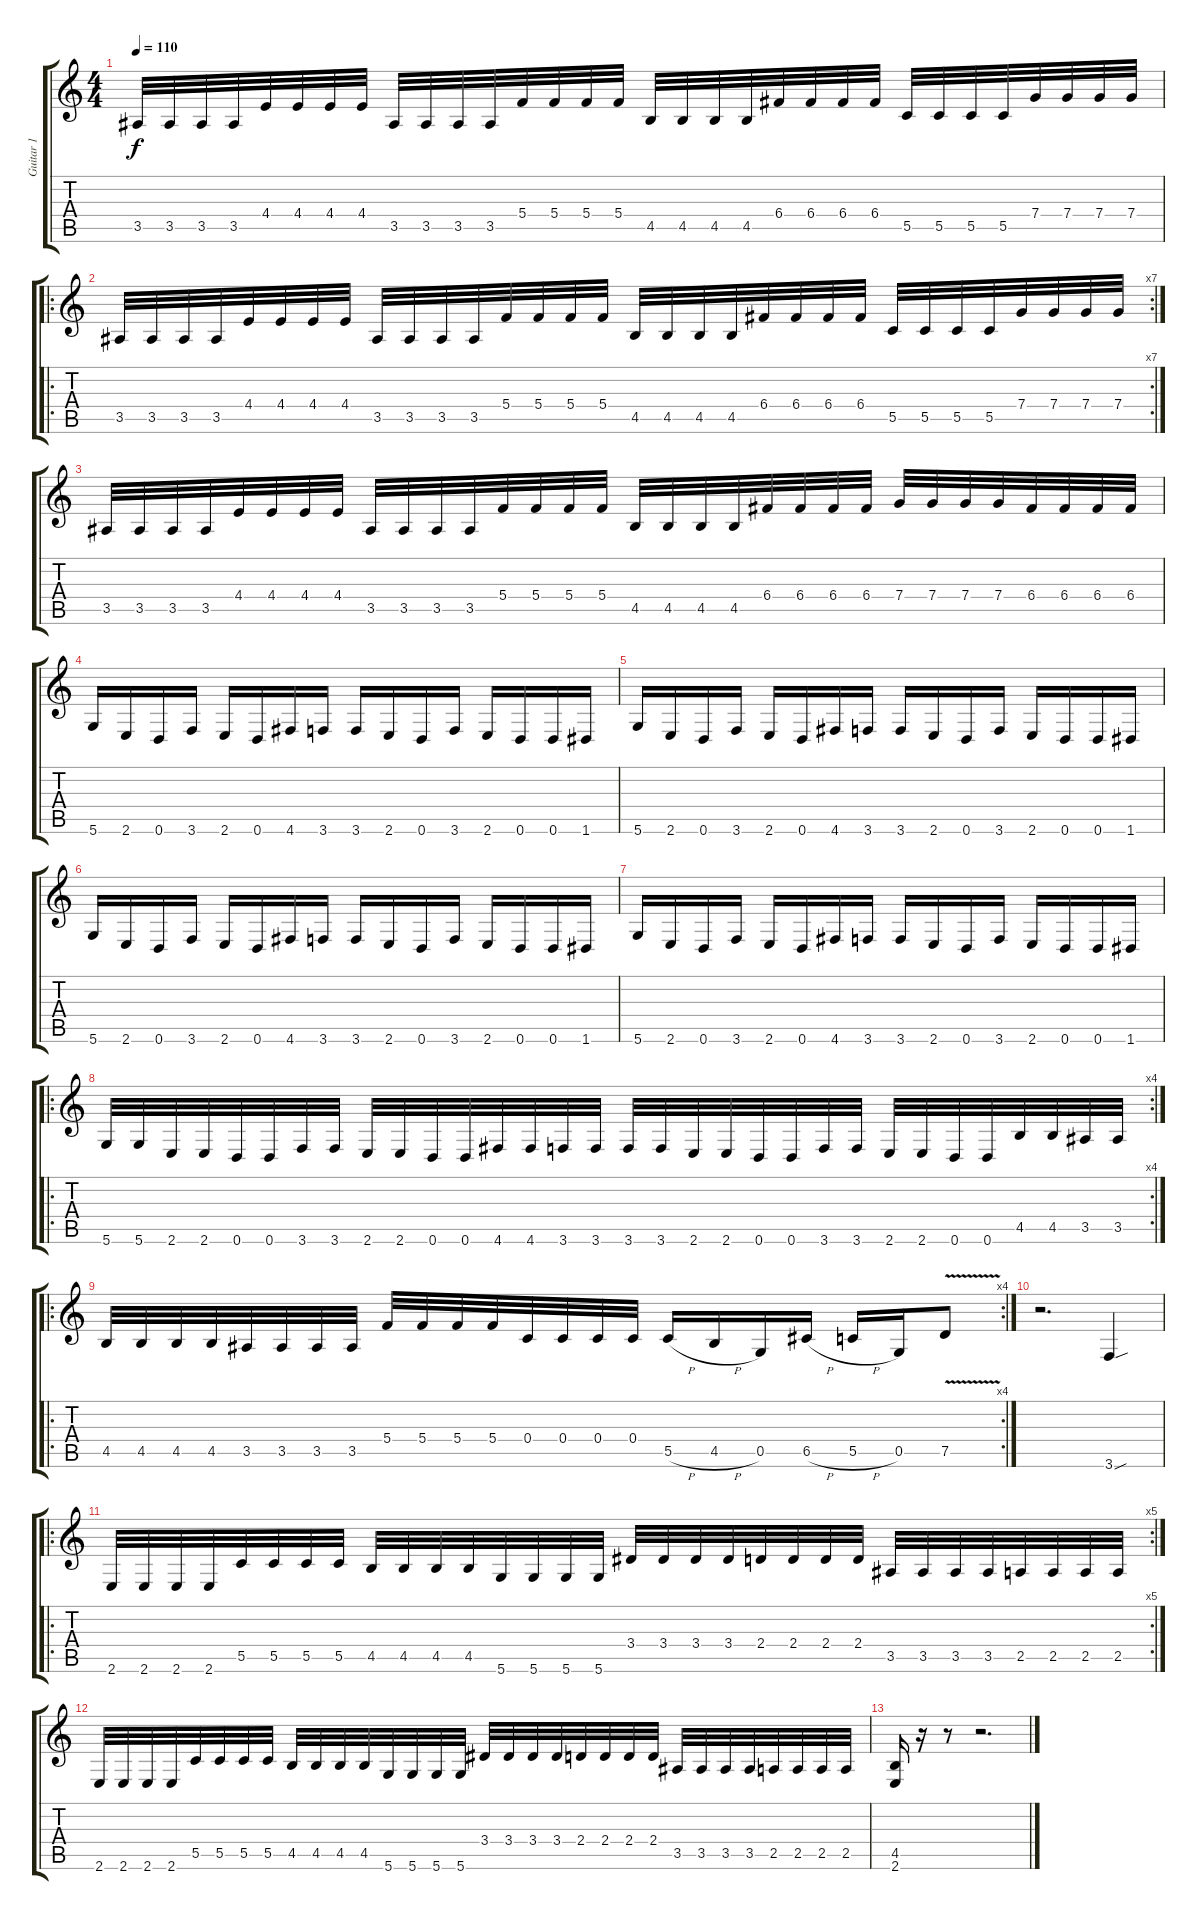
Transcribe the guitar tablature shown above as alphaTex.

\track ("Guitar 1" "Guitar 1") {instrument distortionguitar}
\staff {score tabs}
\tuning (D4 A3 F3 C3 G2 D2) {hide}
\ts (4 4)
\tempo 110
\clef g2
\ks c
3.5.32{dy f} 3.5.32 3.5.32 3.5.32 4.4.32 4.4.32 4.4.32 4.4.32 3.5.32 3.5.32 3.5.32 3.5.32 5.4.32 5.4.32 5.4.32 5.4.32 4.5.32 4.5.32 4.5.32 4.5.32 6.4.32 6.4.32 6.4.32 6.4.32 5.5.32 5.5.32 5.5.32 5.5.32 7.4.32 7.4.32 7.4.32 7.4.32 |
\ro
\rc 7
3.5.32 3.5.32 3.5.32 3.5.32 4.4.32 4.4.32 4.4.32 4.4.32 3.5.32 3.5.32 3.5.32 3.5.32 5.4.32 5.4.32 5.4.32 5.4.32 4.5.32 4.5.32 4.5.32 4.5.32 6.4.32 6.4.32 6.4.32 6.4.32 5.5.32 5.5.32 5.5.32 5.5.32 7.4.32 7.4.32 7.4.32 7.4.32 |
3.5.32 3.5.32 3.5.32 3.5.32 4.4.32 4.4.32 4.4.32 4.4.32 3.5.32 3.5.32 3.5.32 3.5.32 5.4.32 5.4.32 5.4.32 5.4.32 4.5.32 4.5.32 4.5.32 4.5.32 6.4.32 6.4.32 6.4.32 6.4.32 7.4.32 7.4.32 7.4.32 7.4.32 6.4.32 6.4.32 6.4.32 6.4.32 |
5.6.16 2.6.16 0.6.16 3.6.16 2.6.16 0.6.16 4.6.16 3.6.16 3.6.16 2.6.16 0.6.16 3.6.16 2.6.16 0.6.16 0.6.16 1.6.16 |
5.6.16 2.6.16 0.6.16 3.6.16 2.6.16 0.6.16 4.6.16 3.6.16 3.6.16 2.6.16 0.6.16 3.6.16 2.6.16 0.6.16 0.6.16 1.6.16 |
5.6.16 2.6.16 0.6.16 3.6.16 2.6.16 0.6.16 4.6.16 3.6.16 3.6.16 2.6.16 0.6.16 3.6.16 2.6.16 0.6.16 0.6.16 1.6.16 |
5.6.16 2.6.16 0.6.16 3.6.16 2.6.16 0.6.16 4.6.16 3.6.16 3.6.16 2.6.16 0.6.16 3.6.16 2.6.16 0.6.16 0.6.16 1.6.16 |
\ro
\rc 4
5.6.32 5.6.32 2.6.32 2.6.32 0.6.32 0.6.32 3.6.32 3.6.32 2.6.32 2.6.32 0.6.32 0.6.32 4.6.32 4.6.32 3.6.32 3.6.32 3.6.32 3.6.32 2.6.32 2.6.32 0.6.32 0.6.32 3.6.32 3.6.32 2.6.32 2.6.32 0.6.32 0.6.32 4.5.32 4.5.32 3.5.32 3.5.32 |
\ro
\rc 4
4.5.32 4.5.32 4.5.32 4.5.32 3.5.32 3.5.32 3.5.32 3.5.32 5.4.32 5.4.32 5.4.32 5.4.32 0.4.32 0.4.32 0.4.32 0.4.32 5.5{h}.16 4.5{h}.16 0.5.16 6.5{h}.16 5.5{h}.16 0.5.16 7.5{v}.8 |
r.2{d} 3.6{sou}.4 |
\ro
\rc 5
2.6.32 2.6.32 2.6.32 2.6.32 5.5.32 5.5.32 5.5.32 5.5.32 4.5.32 4.5.32 4.5.32 4.5.32 5.6.32 5.6.32 5.6.32 5.6.32 3.4.32 3.4.32 3.4.32 3.4.32 2.4.32 2.4.32 2.4.32 2.4.32 3.5.32 3.5.32 3.5.32 3.5.32 2.5.32 2.5.32 2.5.32 2.5.32 |
2.6.32 2.6.32 2.6.32 2.6.32 5.5.32 5.5.32 5.5.32 5.5.32 4.5.32 4.5.32 4.5.32 4.5.32 5.6.32 5.6.32 5.6.32 5.6.32 3.4.32 3.4.32 3.4.32 3.4.32 2.4.32 2.4.32 2.4.32 2.4.32 3.5.32 3.5.32 3.5.32 3.5.32 2.5.32 2.5.32 2.5.32 2.5.32 |
(4.5 2.6).16 r.16 r.8 r.2{d}
